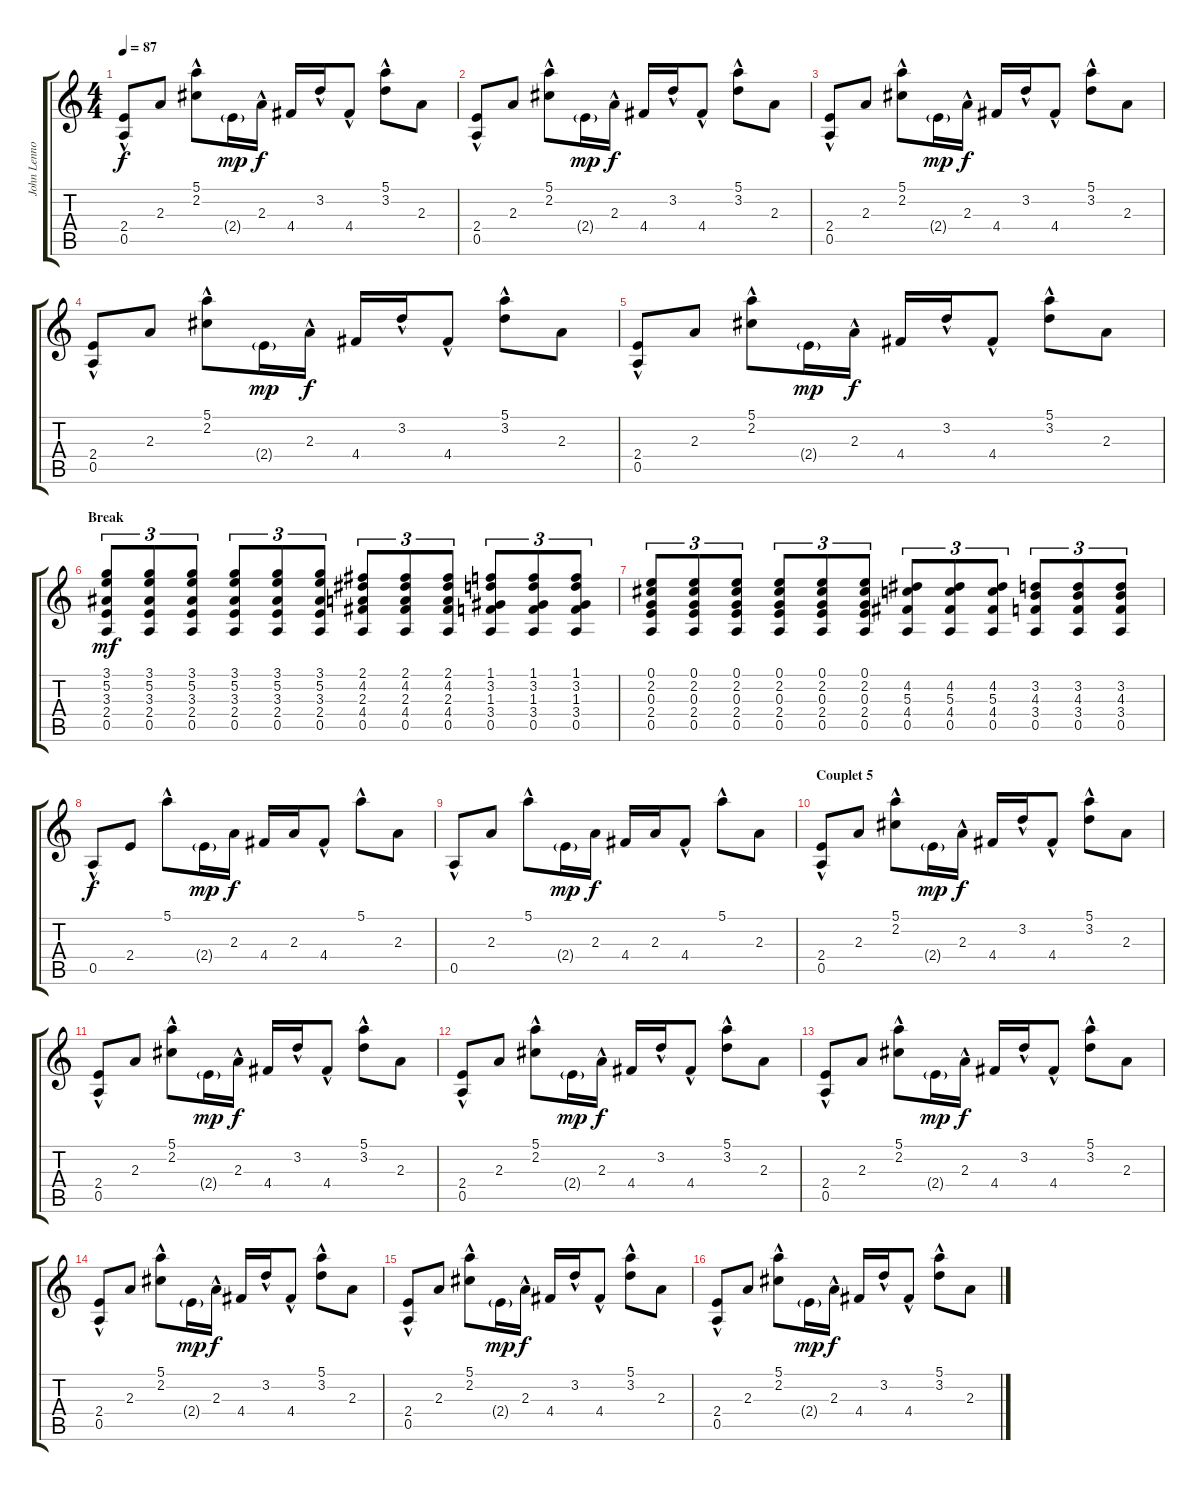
\track ("John Lennon (Guitare 2)" "John Lenno") {instrument electricguitarjazz}
\staff {score tabs}
\tuning (E4 B3 G3 D3 A2 E2) {hide}
\ts (4 4)
\tempo 87
\clef g2
\ks c
(2.4{hac} 0.5{hac}).8{dy f} 2.3.8 (5.1{hac} 2.2).8 2.4{g}.16{dy mp} 2.3{hac}.16{dy f} 4.4.16 3.2{hac}.16 4.4{hac}.8 (5.1{hac} 3.2).8 2.3.8 |
(2.4{hac} 0.5{hac}).8 2.3.8 (5.1{hac} 2.2).8 2.4{g}.16{dy mp} 2.3{hac}.16{dy f} 4.4.16 3.2{hac}.16 4.4{hac}.8 (5.1{hac} 3.2).8 2.3.8 |
(2.4{hac} 0.5{hac}).8 2.3.8 (5.1{hac} 2.2).8 2.4{g}.16{dy mp} 2.3{hac}.16{dy f} 4.4.16 3.2{hac}.16 4.4{hac}.8 (5.1{hac} 3.2).8 2.3.8 |
(2.4{hac} 0.5{hac}).8 2.3.8 (5.1{hac} 2.2).8 2.4{g}.16{dy mp} 2.3{hac}.16{dy f} 4.4.16 3.2{hac}.16 4.4{hac}.8 (5.1{hac} 3.2).8 2.3.8 |
(2.4{hac} 0.5{hac}).8 2.3.8 (5.1{hac} 2.2).8 2.4{g}.16{dy mp} 2.3{hac}.16{dy f} 4.4.16 3.2{hac}.16 4.4{hac}.8 (5.1{hac} 3.2).8 2.3.8 |
\section ("" "Break")
(3.1 5.2 3.3 2.4 0.5).8{tu (3 2) dy mf} (3.1 5.2 3.3 2.4 0.5).8{tu (3 2)} (3.1 5.2 3.3 2.4 0.5).8{tu (3 2)} (3.1 5.2 3.3 2.4 0.5).8{tu (3 2)} (3.1 5.2 3.3 2.4 0.5).8{tu (3 2)} (3.1 5.2 3.3 2.4 0.5).8{tu (3 2)} (2.1 4.2 2.3 4.4 0.5).8{tu (3 2)} (2.1 4.2 2.3 4.4 0.5).8{tu (3 2)} (2.1 4.2 2.3 4.4 0.5).8{tu (3 2)} (1.1 3.2 1.3 3.4 0.5).8{tu (3 2)} (1.1 3.2 1.3 3.4 0.5).8{tu (3 2)} (1.1 3.2 1.3 3.4 0.5).8{tu (3 2)} |
(0.1 2.2 0.3 2.4 0.5).8{tu (3 2)} (0.1 2.2 0.3 2.4 0.5).8{tu (3 2)} (0.1 2.2 0.3 2.4 0.5).8{tu (3 2)} (0.1 2.2 0.3 2.4 0.5).8{tu (3 2)} (0.1 2.2 0.3 2.4 0.5).8{tu (3 2)} (0.1 2.2 0.3 2.4 0.5).8{tu (3 2)} (4.2 5.3 4.4 0.5).8{tu (3 2)} (4.2 5.3 4.4 0.5).8{tu (3 2)} (4.2 5.3 4.4 0.5).8{tu (3 2)} (3.2 4.3 3.4 0.5).8{tu (3 2)} (3.2 4.3 3.4 0.5).8{tu (3 2)} (3.2 4.3 3.4 0.5).8{tu (3 2)} |
0.5{hac}.8{dy f volume 10} 2.4.8 5.1{hac}.8 2.4{g}.16{dy mp} 2.3.16{dy f} 4.4.16 2.3.16 4.4{hac}.8 5.1{hac}.8 2.3.8 |
0.5{hac}.8 2.3.8 5.1{hac}.8 2.4{g}.16{dy mp} 2.3.16{dy f} 4.4.16 2.3.16 4.4{hac}.8 5.1{hac}.8 2.3.8 |
\section ("" "Couplet 5")
(2.4{hac} 0.5{hac}).8{volume 7} 2.3.8 (5.1{hac} 2.2).8 2.4{g}.16{dy mp} 2.3{hac}.16{dy f} 4.4.16 3.2{hac}.16 4.4{hac}.8 (5.1{hac} 3.2).8 2.3.8 |
(2.4{hac} 0.5{hac}).8 2.3.8 (5.1{hac} 2.2).8 2.4{g}.16{dy mp} 2.3{hac}.16{dy f} 4.4.16 3.2{hac}.16 4.4{hac}.8 (5.1{hac} 3.2).8 2.3.8 |
(2.4{hac} 0.5{hac}).8 2.3.8 (5.1{hac} 2.2).8 2.4{g}.16{dy mp} 2.3{hac}.16{dy f} 4.4.16 3.2{hac}.16 4.4{hac}.8 (5.1{hac} 3.2).8 2.3.8 |
(2.4{hac} 0.5{hac}).8 2.3.8 (5.1{hac} 2.2).8 2.4{g}.16{dy mp} 2.3{hac}.16{dy f} 4.4.16 3.2{hac}.16 4.4{hac}.8 (5.1{hac} 3.2).8 2.3.8 |
(2.4{hac} 0.5{hac}).8 2.3.8 (5.1{hac} 2.2).8 2.4{g}.16{dy mp} 2.3{hac}.16{dy f} 4.4.16 3.2{hac}.16 4.4{hac}.8 (5.1{hac} 3.2).8 2.3.8 |
(2.4{hac} 0.5{hac}).8 2.3.8 (5.1{hac} 2.2).8 2.4{g}.16{dy mp} 2.3{hac}.16{dy f} 4.4.16 3.2{hac}.16 4.4{hac}.8 (5.1{hac} 3.2).8 2.3.8 |
(2.4{hac} 0.5{hac}).8 2.3.8 (5.1{hac} 2.2).8 2.4{g}.16{dy mp} 2.3{hac}.16{dy f} 4.4.16 3.2{hac}.16 4.4{hac}.8 (5.1{hac} 3.2).8 2.3.8
